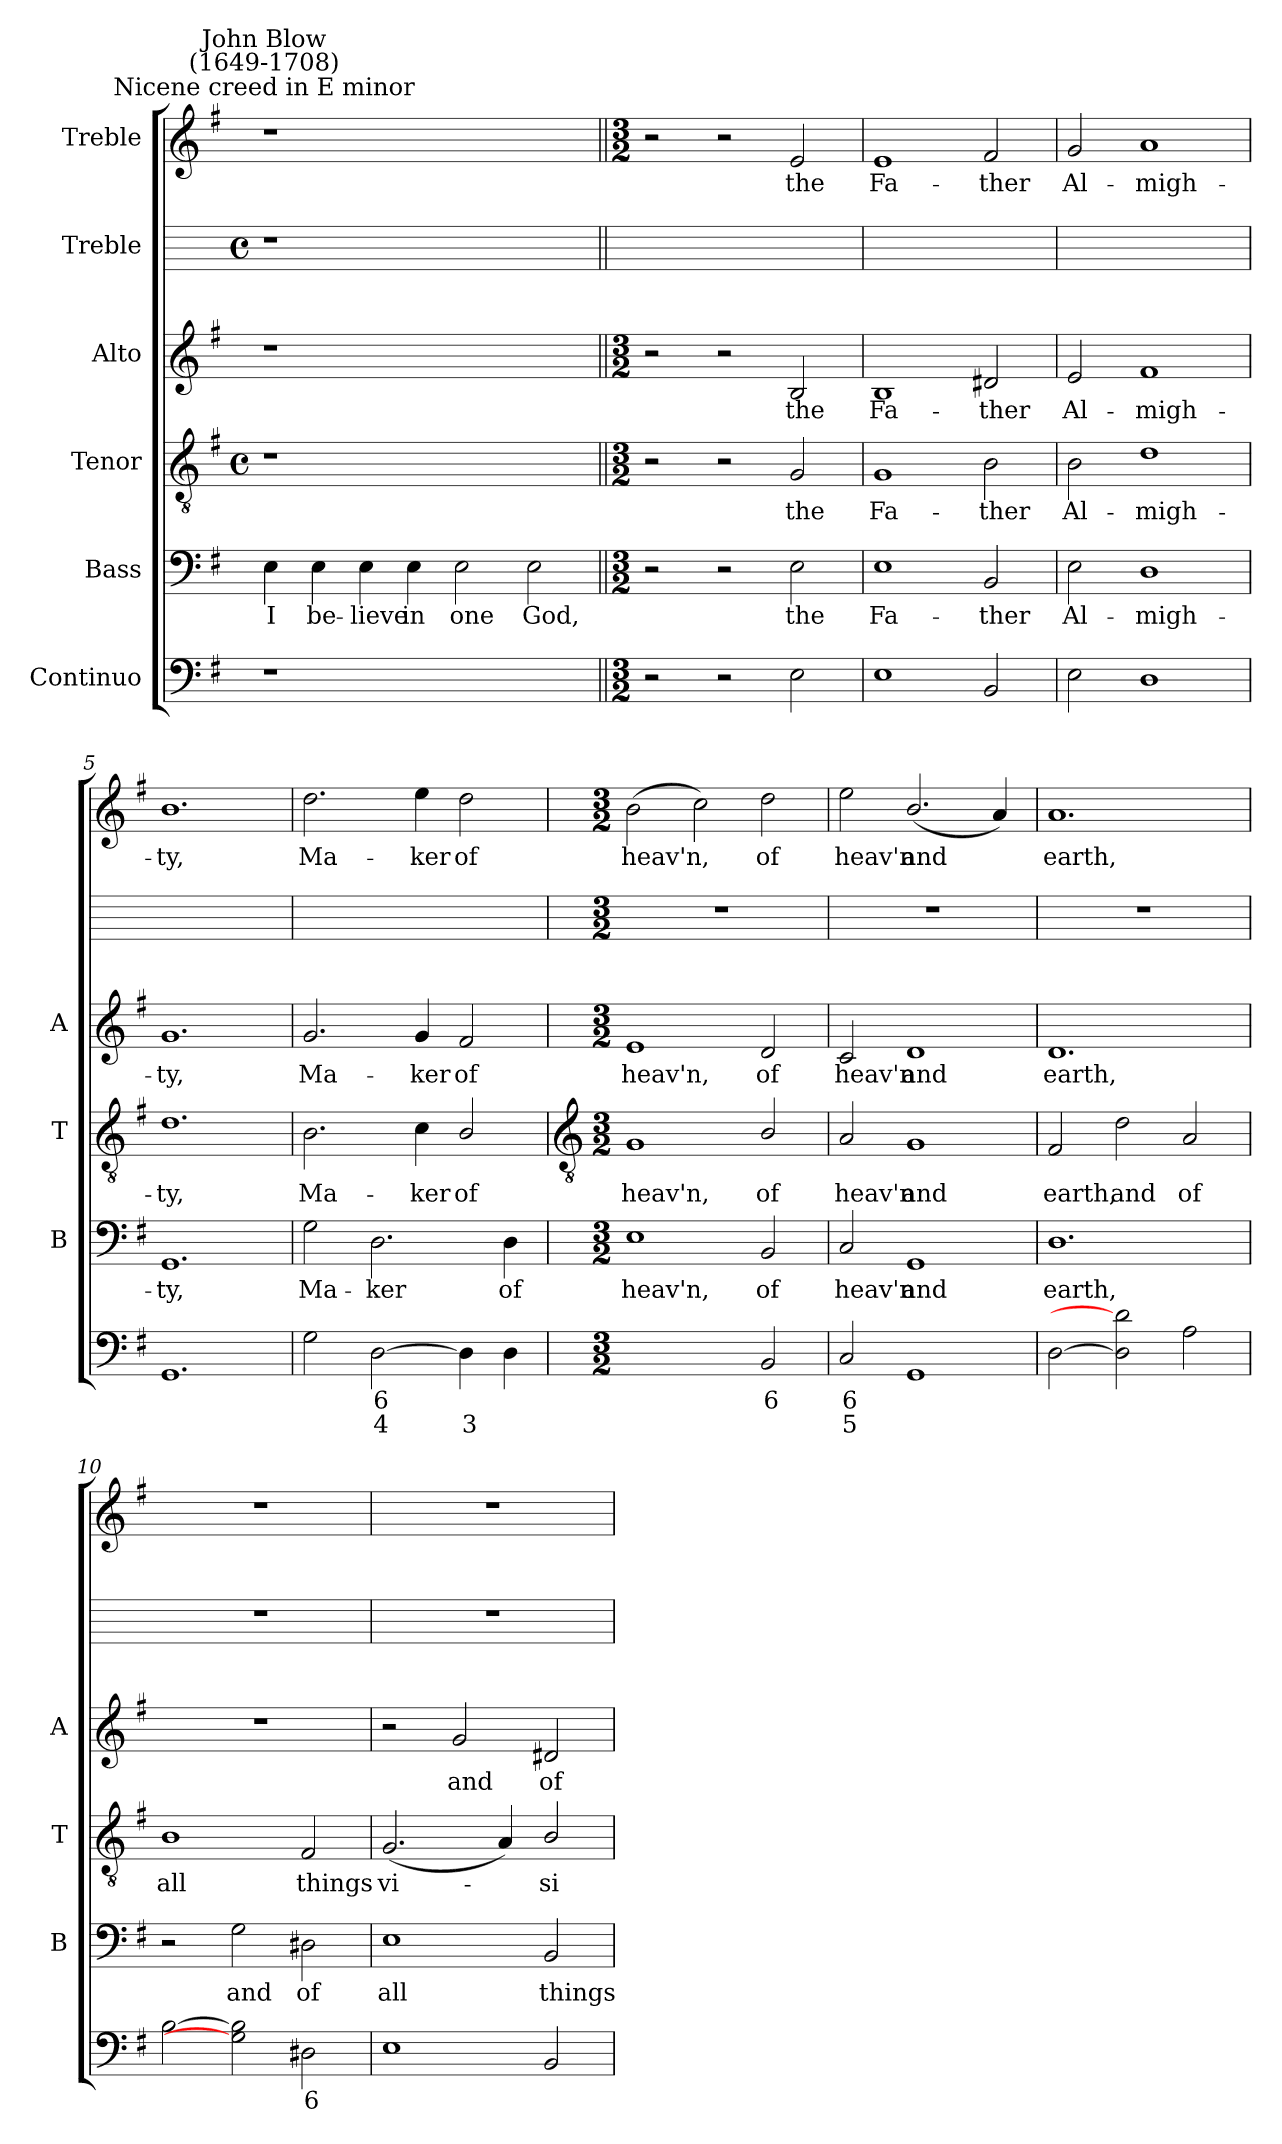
**kern	**text	**text	**kern	**text	**kern	**text	**kern	**text	**kern	**kern	**text
*part6	*part6	*part6	*part5	*part5	*part4	*part4	*part3	*part3	*part2	*part1	*part1
*staff6	*staff6	*staff6	*staff5	*staff5	*staff4	*staff4	*staff3	*staff3	*staff2	*staff1	*staff1
*I"Continuo	*	*	*I"Bass	*	*I"Tenor	*	*I"Alto	*	*I"Treble	*I"Treble	*
*	*	*	*I'B	*	*I'T	*	*I'A	*	*	*	*
*clefF4	*	*	*clefF4	*	*clefGv2	*	*clefG2	*	*	*clefG2	*
*k[f#]	*	*	*k[f#]	*	*k[f#]	*	*k[f#]	*	*	*k[f#]	*
*G:	*	*	*G:	*	*G:	*	*G:	*	*	*G:	*
*	*	*	*	*	*M4/4	*	*	*	*M4/4	*	*
*	*	*	*	*	*met(c)	*	*	*	*met(c)	*	*
=1	=1	=1	=1	=1	=1	=1	=1	=1	=1	=1	=1
!	!	!	!	!	!	!	!	!	!	!LO:TX:a:cj:t=Nicene creed in E minor	!
!	!	!	!	!	!	!	!	!	!	!LO:TX:a:cj:t=John Blow\n(1649-1708)	!
!	!	!	!	!LO:LY:b	!	!	!	!	!	!	!
1r	.	.	4E	I	1r	.	1r	.	1r	1r	.
!	!	!	!	!LO:LY:b	!	!	!	!	!	!	!
.	.	.	4E	be-	.	.	.	.	.	.	.
!	!	!	!	!LO:LY:b	!	!	!	!	!	!	!
.	.	.	4E	-lieve	.	.	.	.	.	.	.
!	!	!	!	!LO:LY:b	!	!	!	!	!	!	!
.	.	.	4E	in	.	.	.	.	.	.	.
!	!	!	!	!LO:LY:b	!	!	!	!	!	!	!
1ryy	.	.	2E	one	1ryy	.	1ryy	.	1ryy	1ryy	.
!	!	!	!	!LO:LY:b	!	!	!	!	!	!	!
.	.	.	2E	God,	.	.	.	.	.	.	.
=2||	=2||	=2||	=2||	=2||	=2||	=2||	=2||	=2||	=2||	=2||	=2||
*M3/2	*	*	*M3/2	*	*M3/2	*	*M3/2	*	*	*M3/2	*
2r	.	.	2r	.	2r	.	2r	.	1.r	2r	.
2r	.	.	2r	.	2r	.	2r	.	.	2r	.
!	!	!	!	!LO:LY:b	!	!LO:LY:b	!	!LO:LY:b	!	!	!LO:LY:b
2E	.	.	2E	the	2G	the	2B	the	.	2e	the
=3	=3	=3	=3	=3	=3	=3	=3	=3	=3	=3	=3
!	!	!	!	!LO:LY:b	!	!LO:LY:b	!	!LO:LY:b	!	!	!LO:LY:b
1E	.	.	1E	Fa-	1G	Fa-	1B	Fa-	1.r	1e	Fa-
!	!	!	!	!LO:LY:b	!	!LO:LY:b	!	!LO:LY:b	!	!	!LO:LY:b
2BB	.	.	2BB	-ther	2B	-ther	2d#X	-ther	.	2f#	-ther
=4	=4	=4	=4	=4	=4	=4	=4	=4	=4	=4	=4
!	!	!	!	!LO:LY:b	!	!LO:LY:b	!	!LO:LY:b	!	!	!LO:LY:b
2E	.	.	2E	Al-	2B	Al-	2e	Al-	1.r	2g	Al-
!	!	!	!	!LO:LY:b	!	!LO:LY:b	!	!LO:LY:b	!	!	!LO:LY:b
1D	.	.	1D	-migh-	1d	-migh-	1f#	-migh-	.	1a	-migh-
=5	=5	=5	=5	=5	=5	=5	=5	=5	=5	=5	=5
!	!	!	!	!LO:LY:b	!	!LO:LY:b	!	!LO:LY:b	!	!	!LO:LY:b
1.GG	.	.	1.GG	-ty,	1.d	-ty,	1.g	-ty,	1.r	1.b	-ty,
=6	=6	=6	=6	=6	=6	=6	=6	=6	=6	=6	=6
!	!	!	!	!LO:LY:b	!	!LO:LY:b	!	!LO:LY:b	!	!	!LO:LY:b
2G	.	.	2G	Ma-	2.B	Ma-	2.g	Ma-	1.r	2.dd	Ma-
!	!LO:LY:b	!LO:LY:b	!	!LO:LY:b	!	!	!	!	!	!	!
[2D	6	4	2.D	-ker	.	.	.	.	.	.	.
!	!	!	!	!	!	!LO:LY:b	!	!LO:LY:b	!	!	!LO:LY:b
.	.	.	.	.	4c	-ker	4g	-ker	.	4ee	-ker
!	!	!LO:LY:b	!	!	!	!LO:LY:b	!	!LO:LY:b	!	!	!LO:LY:b
4D]	.	3	.	.	2B/	of	2f#	of	.	2dd	of
!	!	!	!	!LO:LY:b	!	!	!	!	!	!	!
4D	.	.	4D	of	.	.	.	.	.	.	.
!!LO:LB:g=z
=7	=7	=7	=7	=7	=7	=7	=7	=7	=7	=7	=7
*	*	*	*	*	*clefGv2	*	*	*	*	*	*
*M3/2	*	*	*M3/2	*	*M3/2	*	*M3/2	*	*M3/2	*M3/2	*
!	!LO:LY:b	!	!	!LO:LY:b	!	!LO:LY:b	!	!LO:LY:b	!	!	!LO:LY:b
[2Eyy	5	.	1E	heav'n,	1G	heav'n,	1e	heav'n,	1.r	(>2b	heav'n,
!	!LO:LY:b	!	!	!	!	!	!	!	!	!	!
2Eyy]	6	.	.	.	.	.	.	.	.	2cc)	.
!	!LO:LY:b	!	!	!LO:LY:b	!	!LO:LY:b	!	!LO:LY:b	!	!	!LO:LY:b
2BB	6	.	2BB	of	2B/	of	2d	of	.	2dd	of
=8	=8	=8	=8	=8	=8	=8	=8	=8	=8	=8	=8
!	!LO:LY:b	!LO:LY:b	!	!LO:LY:b	!	!LO:LY:b	!	!LO:LY:b	!	!	!LO:LY:b
2C	6	5	2C	heav'n	2A	heav'n	2c	heav'n	1.r	2ee	heav'n
!	!	!	!	!LO:LY:b	!	!LO:LY:b	!	!LO:LY:b	!	!	!LO:LY:b
1GG	.	.	1GG	and	1G	and	1d	and	.	(<2.b/	and
.	.	.	.	.	.	.	.	.	.	4a)	.
=9	=9	=9	=9	=9	=9	=9	=9	=9	=9	=9	=9
!	!	!	!	!LO:LY:b	!	!LO:LY:b	!	!LO:LY:b	!	!	!LO:LY:b
[2D	.	.	1.D	earth,	2F#	earth,	1.d	earth,	1.r	1.a	earth,
!	!	!	!	!	!	!LO:LY:b	!	!	!	!	!
2D] 2d]	.	.	.	.	2d	and	.	.	.	.	.
!	!	!	!	!	!	!LO:LY:b	!	!	!	!	!
2A	.	.	.	.	2A	of	.	.	.	.	.
=10	=10	=10	=10	=10	=10	=10	=10	=10	=10	=10	=10
!	!	!	!	!	!	!LO:LY:b	!LO:N:vis=1	!	!	!LO:N:vis=1	!
[2B	.	.	2r	.	1B	all	1.r	.	1.r	1.r	.
!	!	!	!	!LO:LY:b	!	!	!	!	!	!	!
2G] 2B]	.	.	2G	and	.	.	.	.	.	.	.
!	!LO:LY:b	!	!	!LO:LY:b	!	!LO:LY:b	!	!	!	!	!
2D#X	6	.	2D#X	of	2F#	things	.	.	.	.	.
=11	=11	=11	=11	=11	=11	=11	=11	=11	=11	=11	=11
!	!	!	!	!LO:LY:b	!	!LO:LY:b	!	!	!	!LO:N:vis=1	!
1E	.	.	1E	all	(<2.G	vi-	2r	.	1.r	1.r	.
!	!	!	!	!	!	!	!	!LO:LY:b	!	!	!
.	.	.	.	.	.	.	2g	and	.	.	.
.	.	.	.	.	4A)	.	.	.	.	.	.
!	!	!	!	!LO:LY:b	!	!LO:LY:b	!	!LO:LY:b	!	!	!
2BB	.	.	2BB	things	2B/	si-	2d#X	of	.	.	.
=	=	=	=	=	=	=	=	=	=	=	=
*-	*-	*-	*-	*-	*-	*-	*-	*-	*-	*-	*-
